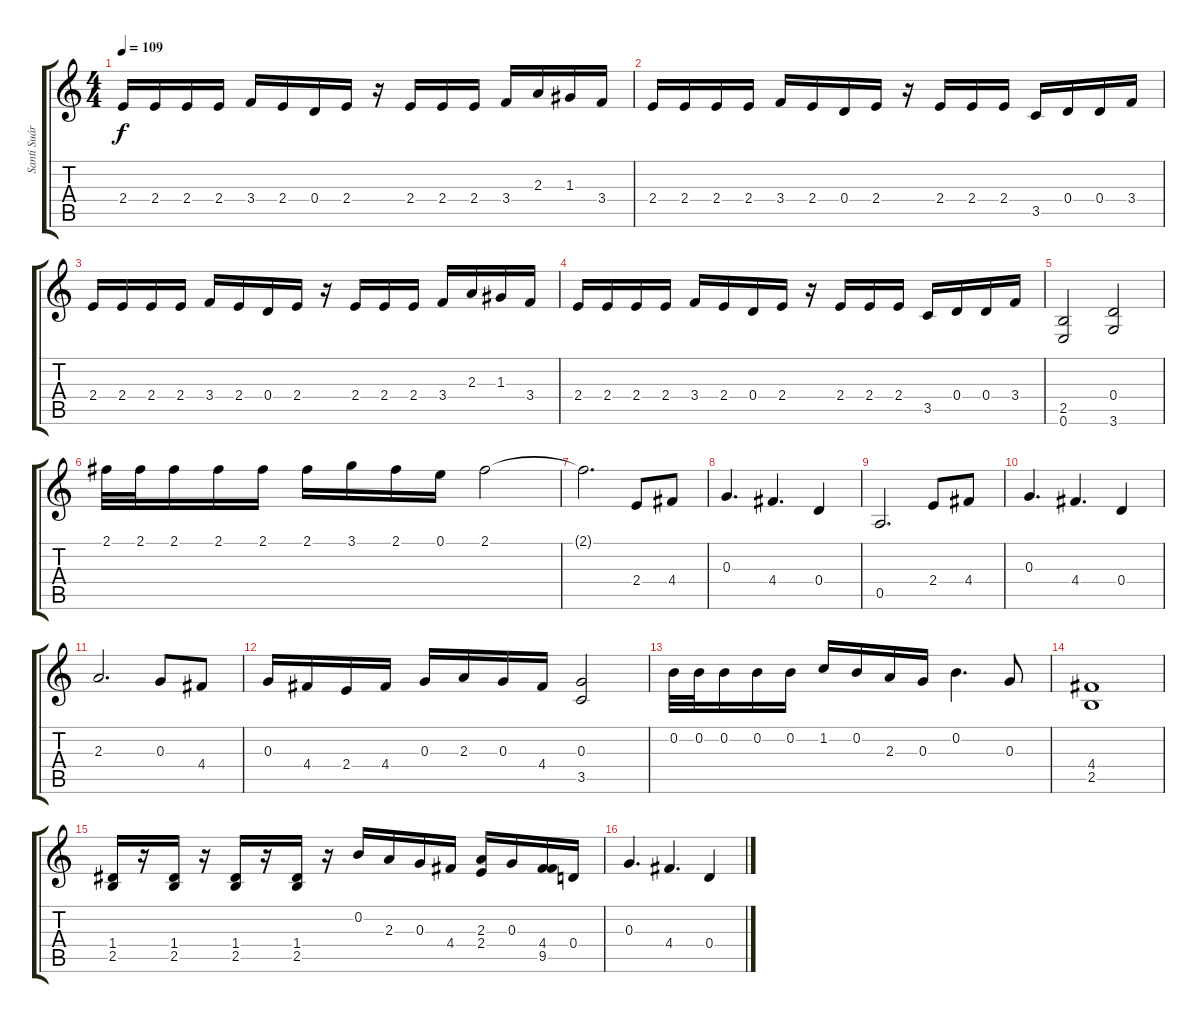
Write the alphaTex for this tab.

\track ("Santi Suárez" "Santi Suár") {instrument electricguitarclean}
\staff {score tabs}
\tuning (E4 B3 G3 D3 A2 E2) {hide}
\ts (4 4)
\tempo 109
\clef g2
\ks c
2.4.16{dy f} 2.4.16 2.4.16 2.4.16 3.4.16 2.4.16 0.4.16 2.4.16 r.16 2.4.16 2.4.16 2.4.16 3.4.16 2.3.16 1.3.16 3.4.16 |
2.4.16 2.4.16 2.4.16 2.4.16 3.4.16 2.4.16 0.4.16 2.4.16 r.16 2.4.16 2.4.16 2.4.16 3.5.16 0.4.16 0.4.16 3.4.16 |
2.4.16 2.4.16 2.4.16 2.4.16 3.4.16 2.4.16 0.4.16 2.4.16 r.16 2.4.16 2.4.16 2.4.16 3.4.16 2.3.16 1.3.16 3.4.16 |
2.4.16 2.4.16 2.4.16 2.4.16 3.4.16 2.4.16 0.4.16 2.4.16 r.16 2.4.16 2.4.16 2.4.16 3.5.16 0.4.16 0.4.16 3.4.16 |
(2.5 0.6).2 (0.4 3.6).2 |
2.1.32 2.1.32 2.1.16 2.1.16 2.1.16 2.1.16 3.1.16 2.1.16 0.1.16 2.1.2 |
2.1{t}.2{d} 2.4.8{volume 12} 4.4.8 |
0.3.4{d} 4.4.4{d} 0.4.4 |
0.5.2{d} 2.4.8 4.4.8 |
0.3.4{d} 4.4.4{d} 0.4.4 |
2.3.2{d} 0.3.8 4.4.8 |
0.3.16 4.4.16 2.4.16 4.4.16 0.3.16 2.3.16 0.3.16 4.4.16 (0.3 3.5).2 |
0.2.32 0.2.32 0.2.16 0.2.16 0.2.16 1.2.16 0.2.16 2.3.16 0.3.16 0.2.4{d} 0.3.8 |
(4.4 2.5).1 |
(1.4 2.5).16 r.16 (1.4 2.5).16 r.16 (1.4 2.5).16 r.16 (1.4 2.5).16 r.16 0.2.16 2.3.16 0.3.16 4.4.16 (2.3 2.4).16{volume 12} 0.3.16 (4.4 9.5).16 0.4.16 |
0.3.4{d} 4.4.4{d} 0.4.4
